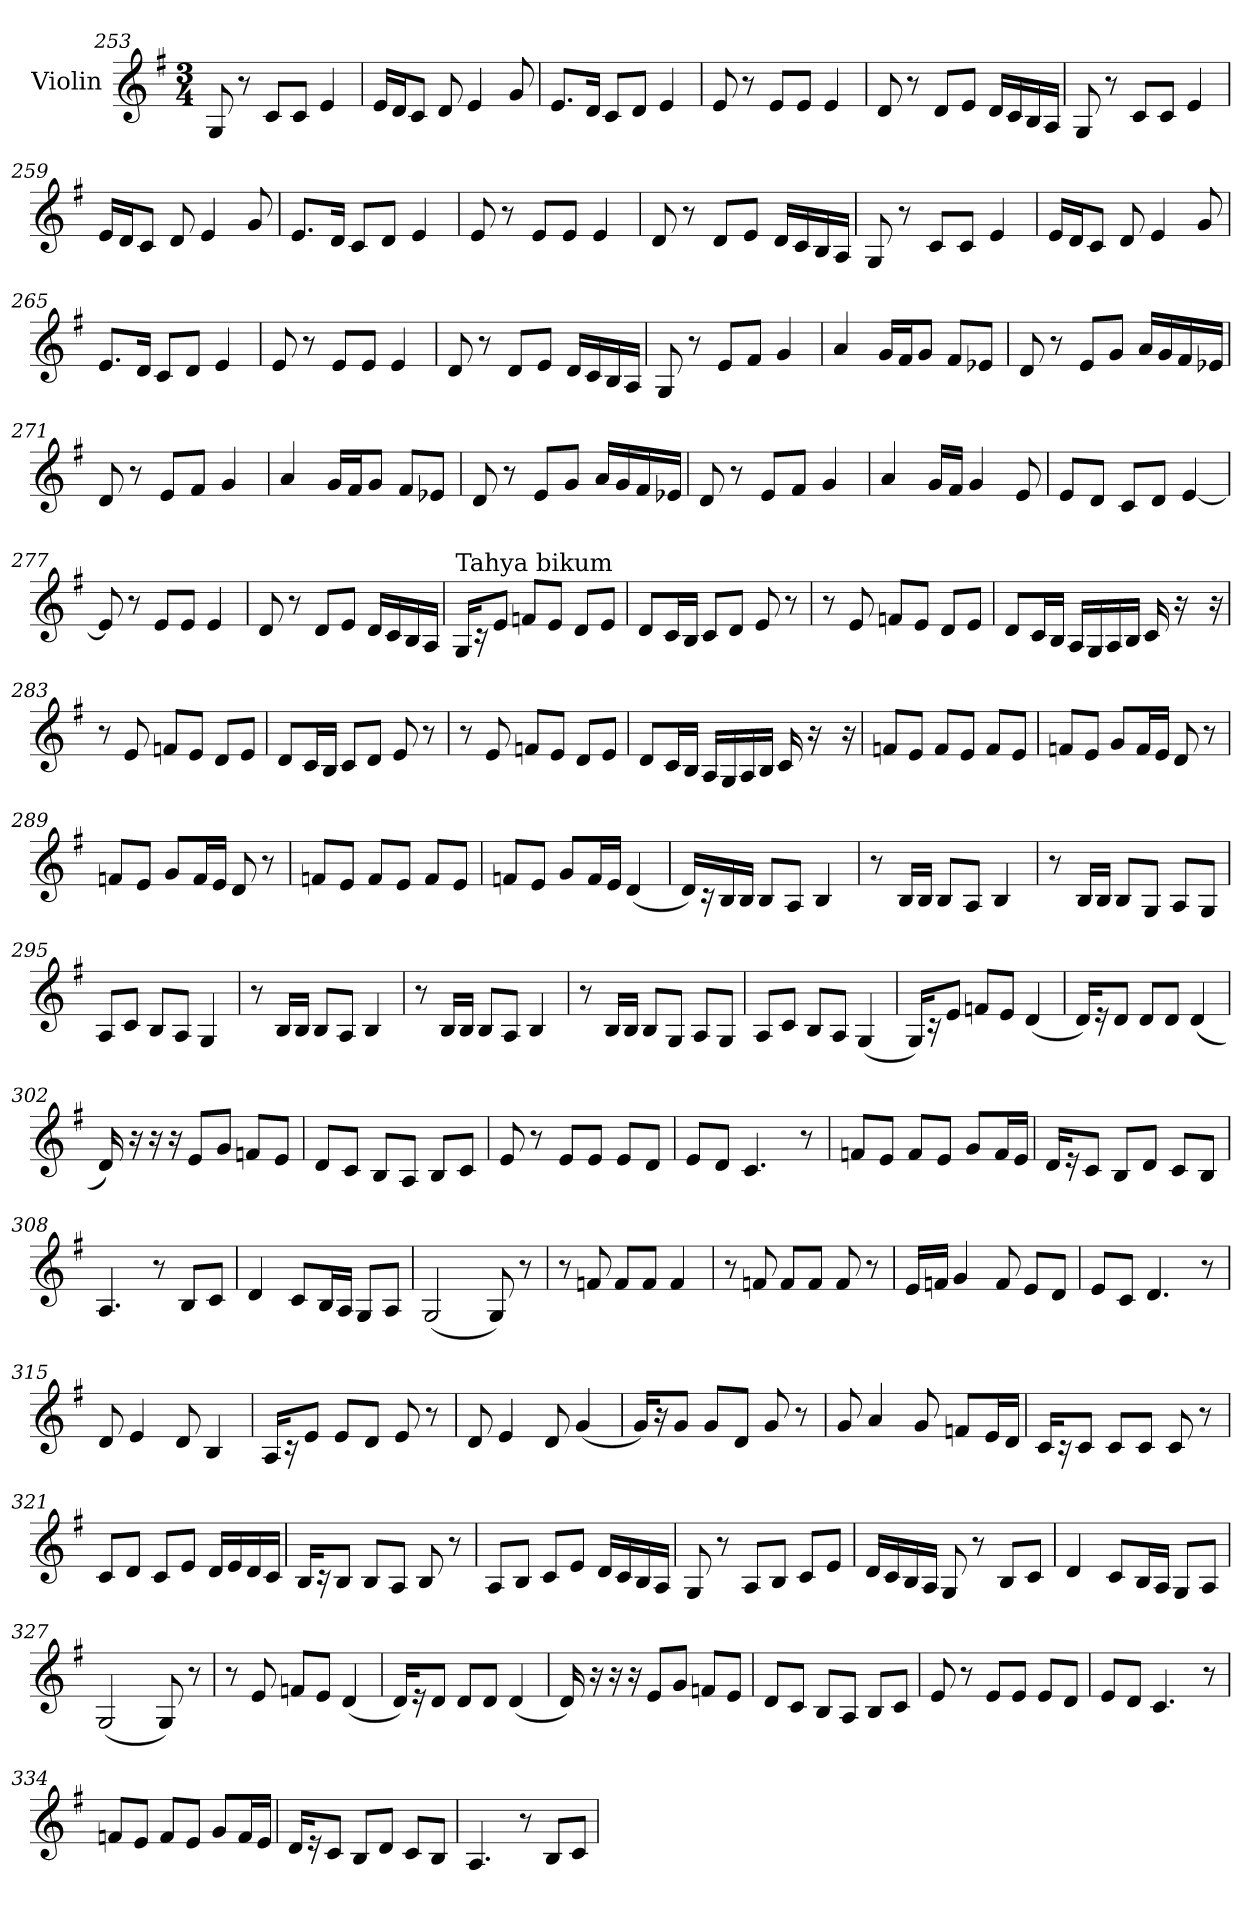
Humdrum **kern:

**kern
*part1
*staff1
*I"Violin
*clefG2
*k[f#]
*G:
*M3/4
=253
8G/
8r
8c/L
8c/J
4e/
=254
16e/LL
16d/J
8c/J
8d/
4e/
8g/
=255
8.e/L
16d/Jk
8c/L
8d/J
4e/
=256
8e/
8r
8e/L
8e/J
4e/
!!LO:LB:g=z
=257
8d/
8r
8d/L
8e/J
16d/LL
16c/
16B/
16A/JJ
=258
8G/
8r
8c/L
8c/J
4e/
=259
16e/LL
16d/J
8c/J
8d/
4e/
8g/
=260
8.e/L
16d/Jk
8c/L
8d/J
4e/
=261
8e/
8r
8e/L
8e/J
4e/
!!LO:LB:g=z
=262
8d/
8r
8d/L
8e/J
16d/LL
16c/
16B/
16A/JJ
=263
8G/
8r
8c/L
8c/J
4e/
=264
16e/LL
16d/J
8c/J
8d/
4e/
8g/
=265
8.e/L
16d/Jk
8c/L
8d/J
4e/
=266
8e/
8r
8e/L
8e/J
4e/
!!LO:LB:g=z
=267
8d/
8r
8d/L
8e/J
16d/LL
16c/
16B/
16A/JJ
=268
8G/
8r
8e/L
8f#/J
4g/
=269
4a/
16g/LL
16f#/J
8g/J
8f#/L
8e-X/J
=270
8d/
8r
8e/L
8g/J
16a/LL
16g/
16f#/
16e-X/JJ
=271
8d/
8r
8e/L
8f#/J
4g/
!!LO:PB:g=z
=272
4a/
16g/LL
16f#/J
8g/J
8f#/L
8e-X/J
=273
8d/
8r
8e/L
8g/J
16a/LL
16g/
16f#/
16e-X/JJ
=274
8d/
8r
8e/L
8f#/J
4g/
=275
4a/
16g/LL
16f#/JJ
4g/
8e/
=276
8e/L
8d/J
8c/L
8d/J
[4e/
=277
8e/]
8r
8e/L
8e/J
4e/
!!LO:LB:g=z
=278
8d/
8r
8d/L
8e/J
16d/LL
16c/
16B/
16A/JJ
=279
!LO:TX:a:t=Tahya bikum
16G/KL
16r
8e/J
8fn/L
8e/J
8d/L
8e/J
=280
8d/L
16c/L
16B/JJ
8c/L
8d/J
8e/
8r
=281
8r
8e/
8fn/L
8e/J
8d/L
8e/J
!!LO:LB:g=z
=282
8d/L
16c/L
16B/JJ
16A/LL
16G/
16A/
16B/JJ
16c/
16r
16ryy
16r
=283
8r
8e/
8fn/L
8e/J
8d/L
8e/J
=284
8d/L
16c/L
16B/JJ
8c/L
8d/J
8e/
8r
=285
8r
8e/
8fn/L
8e/J
8d/L
8e/J
!!LO:LB:g=z
=286
8d/L
16c/L
16B/JJ
16A/LL
16G/
16A/
16B/JJ
16c/
16r
16ryy
16r
=287
8fn/L
8e/J
8f/L
8e/J
8f/L
8e/J
=288
8fn/L
8e/J
8g/L
16f/L
16e/JJ
8d/
8r
=289
8fn/L
8e/J
8g/L
16f/L
16e/JJ
8d/
8r
!!LO:LB:g=z
=290
8fn/L
8e/J
8f/L
8e/J
8f/L
8e/J
=291
8fn/L
8e/J
8g/L
16f/L
16e/JJ
(<4d/
=292
16d/LL)
16r
16B/
16B/JJ
8B/L
8A/J
4B/
=293
8r
16B/LL
16B/JJ
8B/L
8A/J
4B/
=294
8r
16B/LL
16B/JJ
8B/L
8G/J
8A/L
8G/J
!!LO:LB:g=z
=295
8A/L
8c/J
8B/L
8A/J
4G/
=296
8r
16B/LL
16B/JJ
8B/L
8A/J
4B/
=297
8r
16B/LL
16B/JJ
8B/L
8A/J
4B/
=298
8r
16B/LL
16B/JJ
8B/L
8G/J
8A/L
8G/J
=299
8A/L
8c/J
8B/L
8A/J
(<4G/
!!LO:LB:g=z
=300
16G/KL)
16r
8e/J
8fn/L
8e/J
(<4d/
=301
16d/KL)
16r
8d/J
8d/L
8d/J
(<4d/
=302
16d/)
16r
16r
16r
8e/L
8g/J
8fn/L
8e/J
=303
8d/L
8c/J
8B/L
8A/J
8B/L
8c/J
=304
8e/
8r
8e/L
8e/J
8e/L
8d/J
!!LO:LB:g=z
=305
8e/L
8d/J
4.c/
8r
=306
8fn/L
8e/J
8f/L
8e/J
8g/L
16f/L
16e/JJ
=307
16d/KL
16r
8c/J
8B/L
8d/J
8c/L
8B/J
=308
4.A/
8r
8B/L
8c/J
=309
4d/
8c/L
16B/L
16A/JJ
8G/L
8A/J
=310
(<2G/
8G/)
8r
!!LO:PB:g=z
=311
8r
8fn/
8f/L
8f/J
4f/
=312
8r
8fn/
8f/L
8f/J
8f/
8r
=313
16e/LL
16fn/JJ
4g/
8f/
8e/L
8d/J
=314
8e/L
8c/J
4.d/
8r
=315
8d/
4e/
8d/
4B/
=316
16A/KL
16r
8e/J
8e/L
8d/J
8e/
8r
!!LO:LB:g=z
=317
8d/
4e/
8d/
(<4g/
=318
16g/KL)
16r
8g/J
8g/L
8d/J
8g/
8r
=319
8g/
4a/
8g/
8fn/L
16e/L
16d/JJ
=320
16c/KL
16r
8c/J
8c/L
8c/J
8c/
8r
=321
8c/L
8d/J
8c/L
8e/J
16d/LL
16e/
16d/
16c/JJ
!!LO:LB:g=z
=322
16B/KL
16r
8B/J
8B/L
8A/J
8B/
8r
=323
8A/L
8B/J
8c/L
8e/J
16d/LL
16c/
16B/
16A/JJ
=324
8G/
8r
8A/L
8B/J
8c/L
8e/J
=325
16d/LL
16c/
16B/
16A/JJ
8G/
8r
8B/L
8c/J
!!LO:LB:g=z
=326
4d/
8c/L
16B/L
16A/JJ
8G/L
8A/J
!!LO:LB:g=z
=327
(<2G/
8G/)
8r
=328
8r
8e/
8fn/L
8e/J
(<4d/
=329
16d/KL)
16r
8d/J
8d/L
8d/J
(<4d/
=330
16d/)
16r
16r
16r
8e/L
8g/J
8fn/L
8e/J
=331
8d/L
8c/J
8B/L
8A/J
8B/L
8c/J
!!LO:LB:g=z
=332
8e/
8r
8e/L
8e/J
8e/L
8d/J
=333
8e/L
8d/J
4.c/
8r
=334
8fn/L
8e/J
8f/L
8e/J
8g/L
16f/L
16e/JJ
=335
16d/KL
16r
8c/J
8B/L
8d/J
8c/L
8B/J
=336
4.A/
8r
8B/L
8c/J
=
*-
